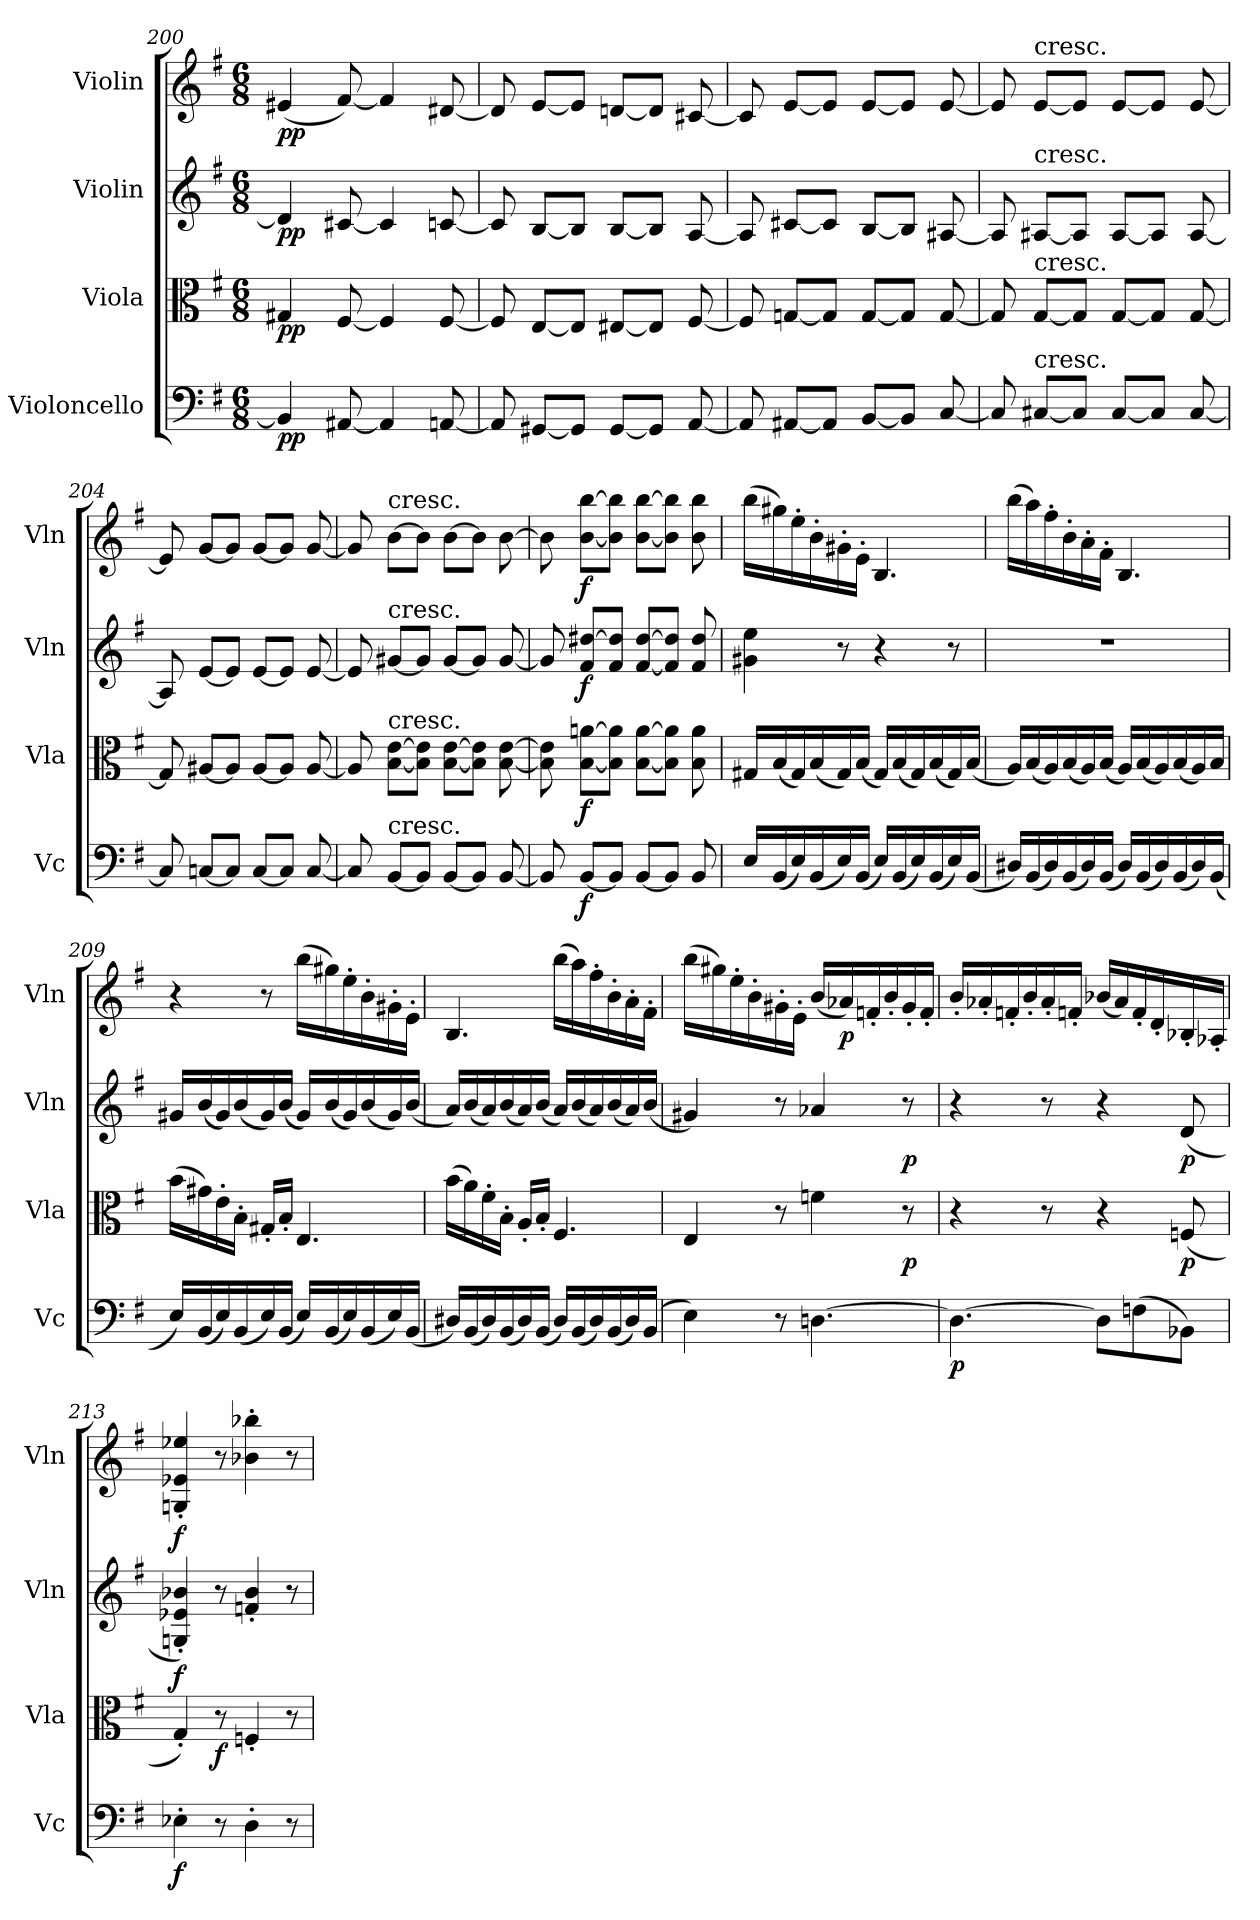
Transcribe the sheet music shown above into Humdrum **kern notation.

**kern	**dynam	**kern	**dynam	**kern	**dynam	**kern	**dynam
*part4	*part4	*part3	*part3	*part2	*part2	*part1	*part1
*staff4	*staff4	*staff3	*staff3	*staff2	*staff2	*staff1	*staff1
*I"Violoncello	*	*I"Viola	*	*I"Violin	*	*I"Violin	*
*I'Vc	*	*I'Vla	*	*I'Vln	*	*I'Vln	*
*clefF4	*	*clefC3	*	*clefG2	*	*clefG2	*
*k[f#]	*	*k[f#]	*	*k[f#]	*	*k[f#]	*
*e:	*	*e:	*	*e:	*	*e:	*
*M6/8	*	*M6/8	*	*M6/8	*	*M6/8	*
=200	=200	=200	=200	=200	=200	=200	=200
4BB/]	pp	4G#X/	pp	4d/]	pp	(4e#X/	pp
[8AA#X/	.	[8F#/	.	[8c#X/	.	[8f#/)	.
4AA#/]	.	4F#/]	.	4c#/]	.	4f#/]	.
[8AAn/	.	[8F#/	.	[8cn/	.	[8d#X/	.
=201	=201	=201	=201	=201	=201	=201	=201
8AA/]	.	8F#/]	.	8c/]	.	8d#/]	.
[8GG#X/L	.	[8E/L	.	[8B/L	.	[8e/L	.
8GG#/J]	.	8E/J]	.	8B/J]	.	8e/J]	.
[8GG#/L	.	[8E#X/L	.	[8B/L	.	[8dn/L	.
8GG#/J]	.	8E#/J]	.	8B/J]	.	8d/J]	.
[8AA/	.	[8F#/	.	[8A/	.	[8c#X/	.
=202	=202	=202	=202	=202	=202	=202	=202
8AA/]	.	8F#/]	.	8A/]	.	8c#/]	.
[8AA#X/L	.	[8Gn/L	.	[8c#X/L	.	[8e/L	.
8AA#/J]	.	8G/J]	.	8c#/J]	.	8e/J]	.
[8BB/L	.	[8G/L	.	[8B/L	.	[8e/L	.
8BB/J]	.	8G/J]	.	8B/J]	.	8e/J]	.
[8C/	.	[8G/	.	[8A#X/	.	[8e/	.
=203	=203	=203	=203	=203	=203	=203	=203
8C/]	.	8G/]	.	8A#/]	.	8e/]	.
!	!	!	!	!	!	!LO:TX:t=cresc.	!
!	!	!	!	!LO:TX:t=cresc.	!	!	!
!	!	!LO:TX:t=cresc.	!	!	!	!	!
!LO:TX:t=cresc.	!	!	!	!	!	!	!
[8C#X/L	.	[8G/L	.	[8A#X/L	.	[8e/L	.
8C#/J]	.	8G/J]	.	8A#/J]	.	8e/J]	.
[8C#/L	.	[8G/L	.	[8A#/L	.	[8e/L	.
8C#/J]	.	8G/J]	.	8A#/J]	.	8e/J]	.
[8C#/	.	[8G/	.	[8A#/	.	[8e/	.
=204	=204	=204	=204	=204	=204	=204	=204
8C#/]	.	8G/]	.	8A#/]	.	8e/]	.
[8Cn/L	.	[8A#X/L	.	[8e/L	.	[8g/L	.
8C/J]	.	8A#/J]	.	8e/J]	.	8g/J]	.
[8C/L	.	[8A#/L	.	[8e/L	.	[8g/L	.
8C/J]	.	8A#/J]	.	8e/J]	.	8g/J]	.
[8C/	.	[8A#/	.	[8e/	.	[8g/	.
=205	=205	=205	=205	=205	=205	=205	=205
8C/]	.	8A#/]	.	8e/]	.	8g/]	.
!	!	!	!	!	!	!LO:TX:t=cresc.	!
!	!	!	!	!LO:TX:t=cresc.	!	!	!
!	!	!LO:TX:t=cresc.	!	!	!	!	!
!LO:TX:t=cresc.	!	!	!	!	!	!	!
[8BB/L	.	[8B\ [8e\L	.	[8g#X/L	.	[8b\L	.
8BB/J]	.	8B]\ 8e]\J	.	8g#/J]	.	8b\J]	.
[8BB/L	.	[8B\ [8e\L	.	[8g#/L	.	[8b\L	.
8BB/J]	.	8B]\ 8e]\J	.	8g#/J]	.	8b\J]	.
[8BB/	.	[8B\ [8e\	.	[8g#/	.	[8b\	.
=206	=206	=206	=206	=206	=206	=206	=206
8BB/]	.	8B]\ 8e]\	.	8g#/]	.	8b\]	.
[8BB/L	f	[8B\ [8an\L	f	8f#/ [8dd#X/L	f	[8b\ [8bb\L	f
8BB/J]	.	8B]\ 8a]\J	.	8f#/ 8dd#]/J	.	8b]\ 8bb]\J	.
[8BB/L	.	[8B\ [8a\L	.	[8f#/ [8dd#/L	.	[8b\ [8bb\L	.
8BB/J]	.	8B]\ 8a]\J	.	8f#]/ 8dd#]/J	.	8b]\ 8bb]\J	.
8BB/	.	8B\ 8a\	.	8f#/ 8dd#/	.	8b\ 8bb\	.
=207	=207	=207	=207	=207	=207	=207	=207
16E/LL	.	16G#X/LL	.	4g#X\ 4ee\	.	(16bb\LL	.
(16BB/	.	(16B/	.	.	.	16gg#X\)	.
16E/)	.	16G#/)	.	.	.	16ee'\	.
(16BB/	.	(16B/	.	.	.	16b'\	.
16E/)	.	16G#/)	.	8r	.	16g#X'\	.
(16BB/JJ	.	(16B/JJ	.	.	.	16e'\JJ	.
16E/LL)	.	16G#/LL)	.	4r	.	4.B/	.
(16BB/	.	(16B/	.	.	.	.	.
16E/)	.	16G#/)	.	.	.	.	.
(16BB/	.	(16B/	.	.	.	.	.
16E/)	.	16G#/)	.	8r	.	.	.
(16BB/JJ	.	(16B/JJ	.	.	.	.	.
=208	=208	=208	=208	=208	=208	=208	=208
16D#X/LL)	.	16A/LL)	.	2.r	.	(16bb\LL	.
(16BB/	.	(16B/	.	.	.	16aa\)	.
16D#/)	.	16A/)	.	.	.	16ff#'\	.
(16BB/	.	(16B/	.	.	.	16b'\	.
16D#/)	.	16A/)	.	.	.	16a'\	.
(16BB/JJ	.	(16B/JJ	.	.	.	16f#'\JJ	.
16D#/LL)	.	16A/LL)	.	.	.	4.B/	.
(16BB/	.	(16B/	.	.	.	.	.
16D#/)	.	16A/)	.	.	.	.	.
(16BB/	.	(16B/	.	.	.	.	.
16D#/)	.	16A/)	.	.	.	.	.
(16BB/JJ	.	16B/JJ	.	.	.	.	.
=209	=209	=209	=209	=209	=209	=209	=209
16E/LL)	.	(16b\LL	.	16g#X/LL	.	4r	.
(16BB/	.	16g#X\)	.	(16b/	.	.	.
16E/)	.	16e'\	.	16g#/)	.	.	.
(16BB/	.	16B'\JJ	.	(16b/	.	.	.
16E/)	.	16G#X'/LL	.	16g#/)	.	8r	.
(16BB/JJ	.	16B'/JJ	.	(16b/JJ	.	.	.
16E/LL)	.	4.E/	.	16g#/LL)	.	(16bb\LL	.
(16BB/	.	.	.	(16b/	.	16gg#X\)	.
16E/)	.	.	.	16g#/)	.	16ee'\	.
(16BB/	.	.	.	(16b/	.	16b'\	.
16E/)	.	.	.	16g#/)	.	16g#X'\	.
(16BB/JJ	.	.	.	(16b/JJ	.	16e'\JJ	.
=210	=210	=210	=210	=210	=210	=210	=210
16D#X/LL)	.	(16b\LL	.	16a/LL)	.	4.B/	.
(16BB/	.	16a\)	.	(16b/	.	.	.
16D#/)	.	16f#'\	.	16a/)	.	.	.
(16BB/	.	16B'\JJ	.	(16b/	.	.	.
16D#/)	.	16A'/LL	.	16a/)	.	.	.
(16BB/JJ	.	16B'/JJ	.	(16b/JJ	.	.	.
16D#/LL)	.	4.F#/	.	16a/LL)	.	(16bb\LL	.
(16BB/	.	.	.	(16b/	.	16aa\)	.
16D#/)	.	.	.	16a/)	.	16ff#'\	.
(16BB/	.	.	.	(16b/	.	16b'\	.
16D#/)	.	.	.	16a/)	.	16a'\	.
(16BB/JJ	.	.	.	(16b/JJ	.	16f#'\JJ	.
=211	=211	=211	=211	=211	=211	=211	=211
4E\)	.	4E/	.	4g#X/)	.	(16bb\LL	.
.	.	.	.	.	.	16gg#X\)	.
.	.	.	.	.	.	16ee'\	.
.	.	.	.	.	.	16b'\	.
8r	.	8r	.	8r	.	16g#X'\	.
.	.	.	.	.	.	16e'\JJ	.
[4.Dn\	.	4fn\	.	4a-X/	.	(16b/LL	.
.	.	.	.	.	.	16a-X/)	p
.	.	.	.	.	.	16fn'/	.
.	.	.	.	.	.	16b'/	.
.	.	8r	p	8r	p	16g#'/	.
.	.	.	.	.	.	16f'/JJ	.
=212	=212	=212	=212	=212	=212	=212	=212
4.D\_	p	4r	.	4r	.	16b'/LL	.
.	.	.	.	.	.	16a-X'/	.
.	.	.	.	.	.	16fn'/	.
.	.	.	.	.	.	16b'/	.
.	.	8r	.	8r	.	16a-'/	.
.	.	.	.	.	.	16fn'/JJ	.
8D\L]	.	4r	.	4r	.	(16b-X/LL	.
.	.	.	.	.	.	16a-/)	.
(8Fn\	.	.	.	.	.	16f'/	.
.	.	.	.	.	.	16d'/	.
8BB-X\J)	.	(8Fn/	p	(8d/	p	16B-X'/	.
.	.	.	.	.	.	16A-X'/JJ	.
=213	=213	=213	=213	=213	=213	=213	=213
4E-X'\	f	4G'/)	.	4Gn'/ 4e-X'/ 4b-X'/)	f	4Gn'/ 4e-X'/ 4ee-X'/	f
8r	.	8r	f	8r	.	8r	.
4D'\	.	4Fn'/	.	4fn'/ 4b-'/	.	4b-X'\ 4bb-X'\	.
8r	.	8r	.	8r	.	8r	.
=	=	=	=	=	=	=	=
*-	*-	*-	*-	*-	*-	*-	*-
